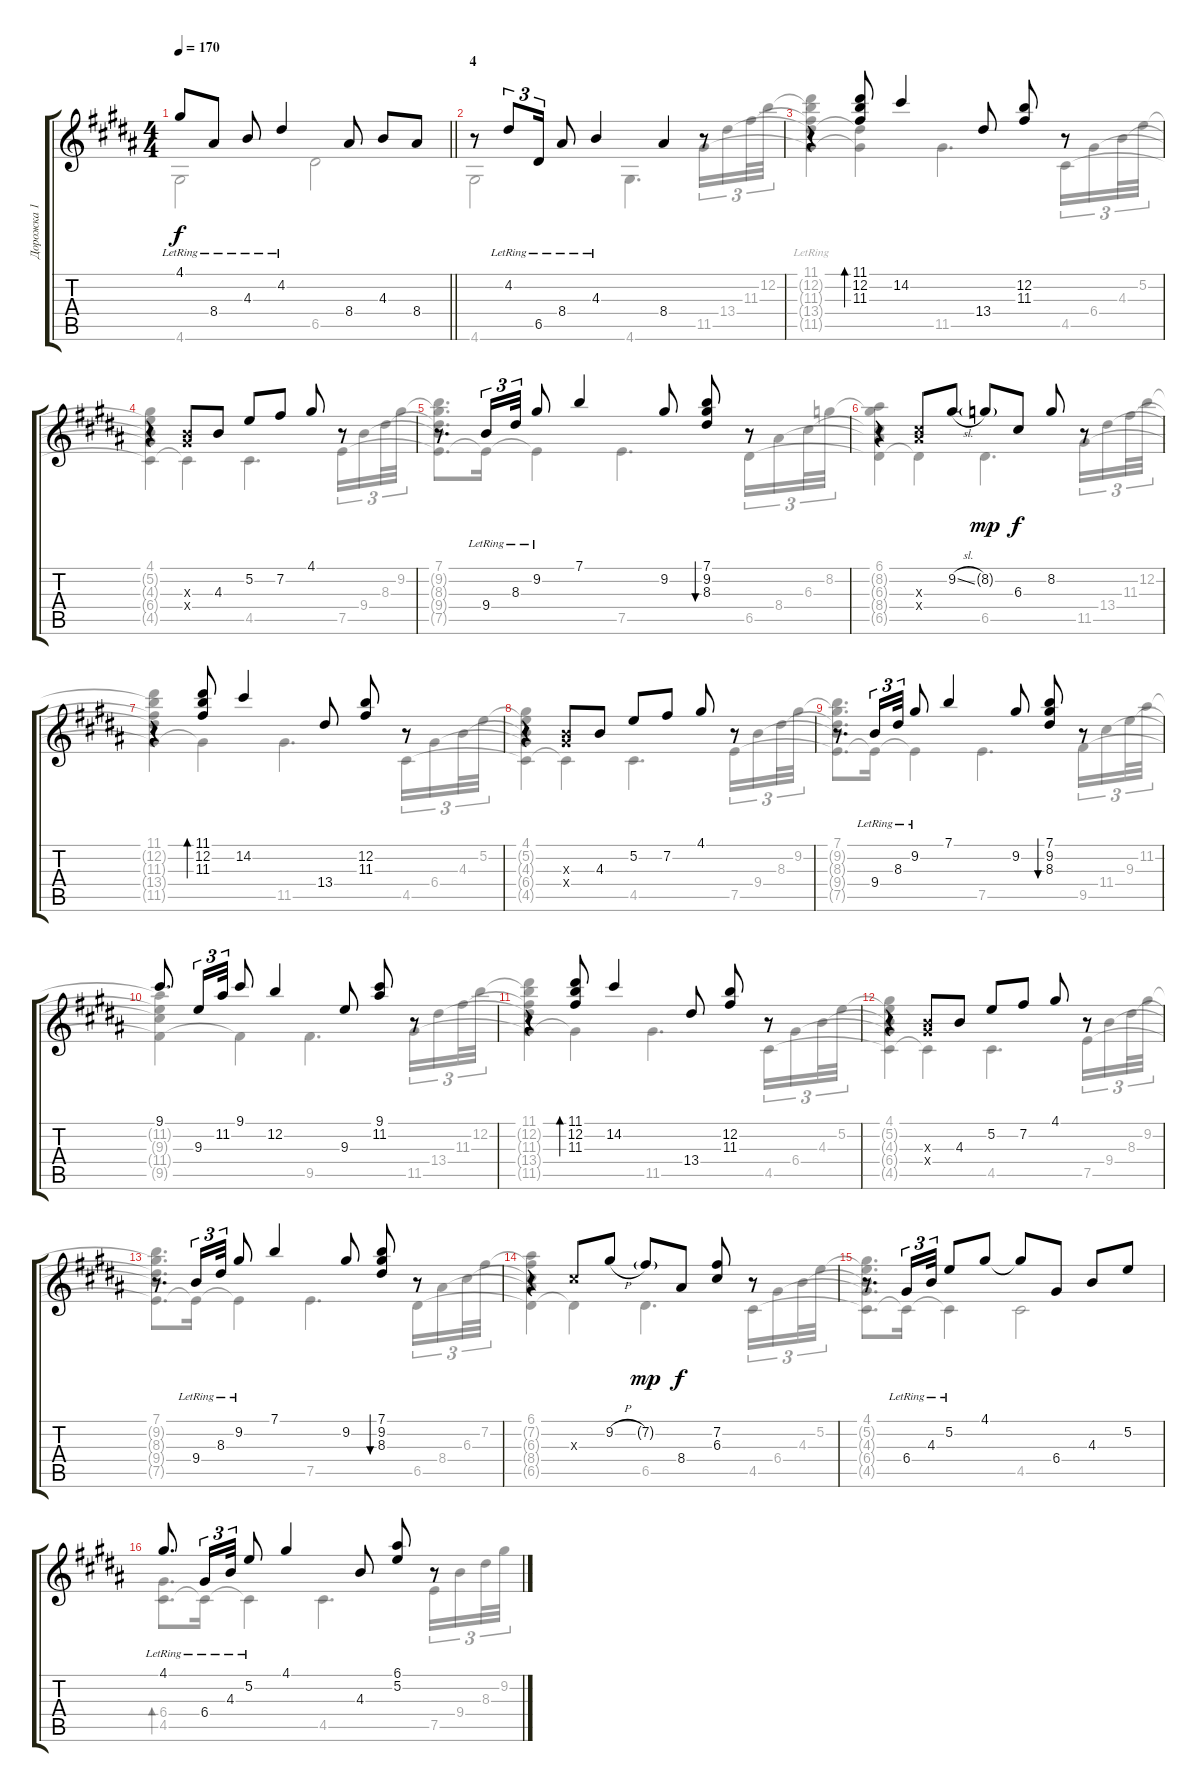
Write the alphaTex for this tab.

\track ("Дорожка 1" "Дорожка 1") {instrument electricguitarclean}
\staff {score tabs}
\tuning (E4 B3 G3 D3 A2 E2) {hide}
\voice
\ts (4 4)
\tempo 170
\clef g2
\barLineRight lightlight
\ks g#minor
4.1{lr}.8{dy f} 8.4{lr}.8 4.3{lr}.8 4.2{lr}.4 8.4.8 4.3.8 8.4.8 |
\section ("" "4")
r.8 4.2{lr}.8{tu (3 2)} 6.5{lr}.16{tu (3 2)} 8.4{lr}.8 4.3{lr}.4 8.4.4 r.8 |
r.4 (11.1 12.2 11.3).8{bd 60} 14.2.4 13.4.8 (12.2 11.3).8 r.8 |
r.4 (4.3{x} 6.4{x}).8 4.3.8 5.2.8 7.2.8 4.1.8 r.8 |
r.8{d} 9.4{lr}.16{tu (3 2)} 8.3{lr}.32{tu (3 2)} 9.2{lr}.8 7.1.4 9.2.8 (7.1 9.2 8.3).8{bu 60} r.8 |
r.4 (6.3{x} 8.4{x}).8 9.2{sl}.8 8.2{g}.8{dy mp} 6.3.8{dy f} 8.2.8 r.8 |
r.4 (11.1 12.2 11.3).8{bd 60} 14.2.4 13.4.8 (12.2 11.3).8 r.8 |
r.4 (4.3{x} 6.4{x}).8 4.3.8 5.2.8 7.2.8 4.1.8 r.8 |
r.8{d} 9.4{lr}.16{tu (3 2)} 8.3{lr}.32{tu (3 2)} 9.2{lr}.8 7.1.4 9.2.8 (7.1 9.2 8.3).8{bu 60} r.8 |
9.1.8{d} 9.3.16{tu (3 2)} 11.2.32{tu (3 2)} 9.1.8 12.2.4 9.3.8 (9.1 11.2).8 r.8 |
r.4 (11.1 12.2 11.3).8{bd 60} 14.2.4 13.4.8 (12.2 11.3).8 r.8 |
r.4 (4.3{x} 6.4{x}).8 4.3.8 5.2.8 7.2.8 4.1.8 r.8 |
r.8{d} 9.4{lr}.16{tu (3 2)} 8.3{lr}.32{tu (3 2)} 9.2{lr}.8 7.1.4 9.2.8 (7.1 9.2 8.3).8{bu 60} r.8 |
r.4 6.3{x}.8 9.2{h}.8 7.2{g}.8{dy mp} 8.4.8{dy f} (7.2 6.3).8 r.8 |
r.8{d} 6.4{lr}.16{tu (3 2)} 4.3{lr}.32{tu (3 2)} 5.2{lr}.8 4.1.8 4.1{t}.8 6.4.8 4.3.8 5.2.8 |
4.1{lr}.8{d} 6.4{lr}.16{tu (3 2)} 4.3{lr}.32{tu (3 2)} 5.2{lr}.8 4.1.4 4.3.8 (6.1 5.2).8 r.8
\voice
\clef g2
\ottava regular
\simile none
\barLineRight lightlight
\ks g#minor
4.6.2{dy f} 6.5.2 |
4.6.2 4.6.4{d} 11.5.16{tu (3 2)} 13.4.16{tu (3 2)} 11.3.32{tu (3 2)} 12.2.32{tu (3 2)} |
(11.1{lr} 12.2{t} 11.3{t} 13.4{t} 11.5{t}).4 (13.4{t} 11.5{t}).4 11.5.4{d} 4.5.16{tu (3 2)} 6.4.16{tu (3 2)} 4.3.32{tu (3 2)} 5.2.32{tu (3 2)} |
(4.1 5.2{t} 4.3{t} 6.4{t} 4.5{t}).4 4.5{t}.4 4.5.4{d} 7.5.16{tu (3 2)} 9.4.16{tu (3 2)} 8.3.32{tu (3 2)} 9.2.32{tu (3 2)} |
(7.1 9.2{t} 8.3{t} 9.4{t} 7.5{t}).8{d} 7.5{t}.16 7.5{t}.4 7.5.4{d} 6.5.16{tu (3 2)} 8.4.16{tu (3 2)} 6.3.32{tu (3 2)} 8.2.32{tu (3 2)} |
(6.1 8.2{t} 6.3{t} 8.4{t} 6.5{t}).4 6.5{t}.4 6.5.4{d} 11.5.16{tu (3 2)} 13.4.16{tu (3 2)} 11.3.32{tu (3 2)} 12.2.32{tu (3 2)} |
(11.1 12.2{t} 11.3{t} 13.4{t} 11.5{t}).4 11.5{t}.4 11.5.4{d} 4.5.16{tu (3 2)} 6.4.16{tu (3 2)} 4.3.32{tu (3 2)} 5.2.32{tu (3 2)} |
(4.1 5.2{t} 4.3{t} 6.4{t} 4.5{t}).4 4.5{t}.4 4.5.4{d} 7.5.16{tu (3 2)} 9.4.16{tu (3 2)} 8.3.32{tu (3 2)} 9.2.32{tu (3 2)} |
(7.1 9.2{t} 8.3{t} 9.4{t} 7.5{t}).8{d} 7.5{t}.16 7.5{t}.4 7.5.4{d} 9.5.16{tu (3 2)} 11.4.16{tu (3 2)} 9.3.32{tu (3 2)} 11.2.32{tu (3 2)} |
(11.2{t} 9.3{t} 11.4{t} 9.5{t}).4 9.5{t}.4 9.5.4{d} 11.5.16{tu (3 2)} 13.4.16{tu (3 2)} 11.3.32{tu (3 2)} 12.2.32{tu (3 2)} |
(11.1 12.2{t} 11.3{t} 13.4{t} 11.5{t}).4 11.5{t}.4 11.5.4{d} 4.5.16{tu (3 2)} 6.4.16{tu (3 2)} 4.3.32{tu (3 2)} 5.2.32{tu (3 2)} |
(4.1 5.2{t} 4.3{t} 6.4{t} 4.5{t}).4 4.5{t}.4 4.5.4{d} 7.5.16{tu (3 2)} 9.4.16{tu (3 2)} 8.3.32{tu (3 2)} 9.2.32{tu (3 2)} |
(7.1 9.2{t} 8.3{t} 9.4{t} 7.5{t}).8{d} 7.5{t}.16 7.5{t}.4 7.5.4{d} 6.5.16{tu (3 2)} 8.4.16{tu (3 2)} 6.3.32{tu (3 2)} 7.2.32{tu (3 2)} |
(6.1 7.2{t} 6.3{t} 8.4{t} 6.5{t}).4 6.5{t}.4 6.5.4{d} 4.5.16{tu (3 2)} 6.4.16{tu (3 2)} 4.3.32{tu (3 2)} 5.2.32{tu (3 2)} |
(4.1 5.2{t} 4.3{t} 6.4{t} 4.5{t}).8{d} 4.5{t}.16 4.5{t}.4 4.5.2 |
(6.4 4.5).8{d bd 60} 4.5{t}.16 4.5{t}.4 4.5.4{d} 7.5.16{tu (3 2)} 9.4.16{tu (3 2)} 8.3.32{tu (3 2)} 9.2.32{tu (3 2)}
